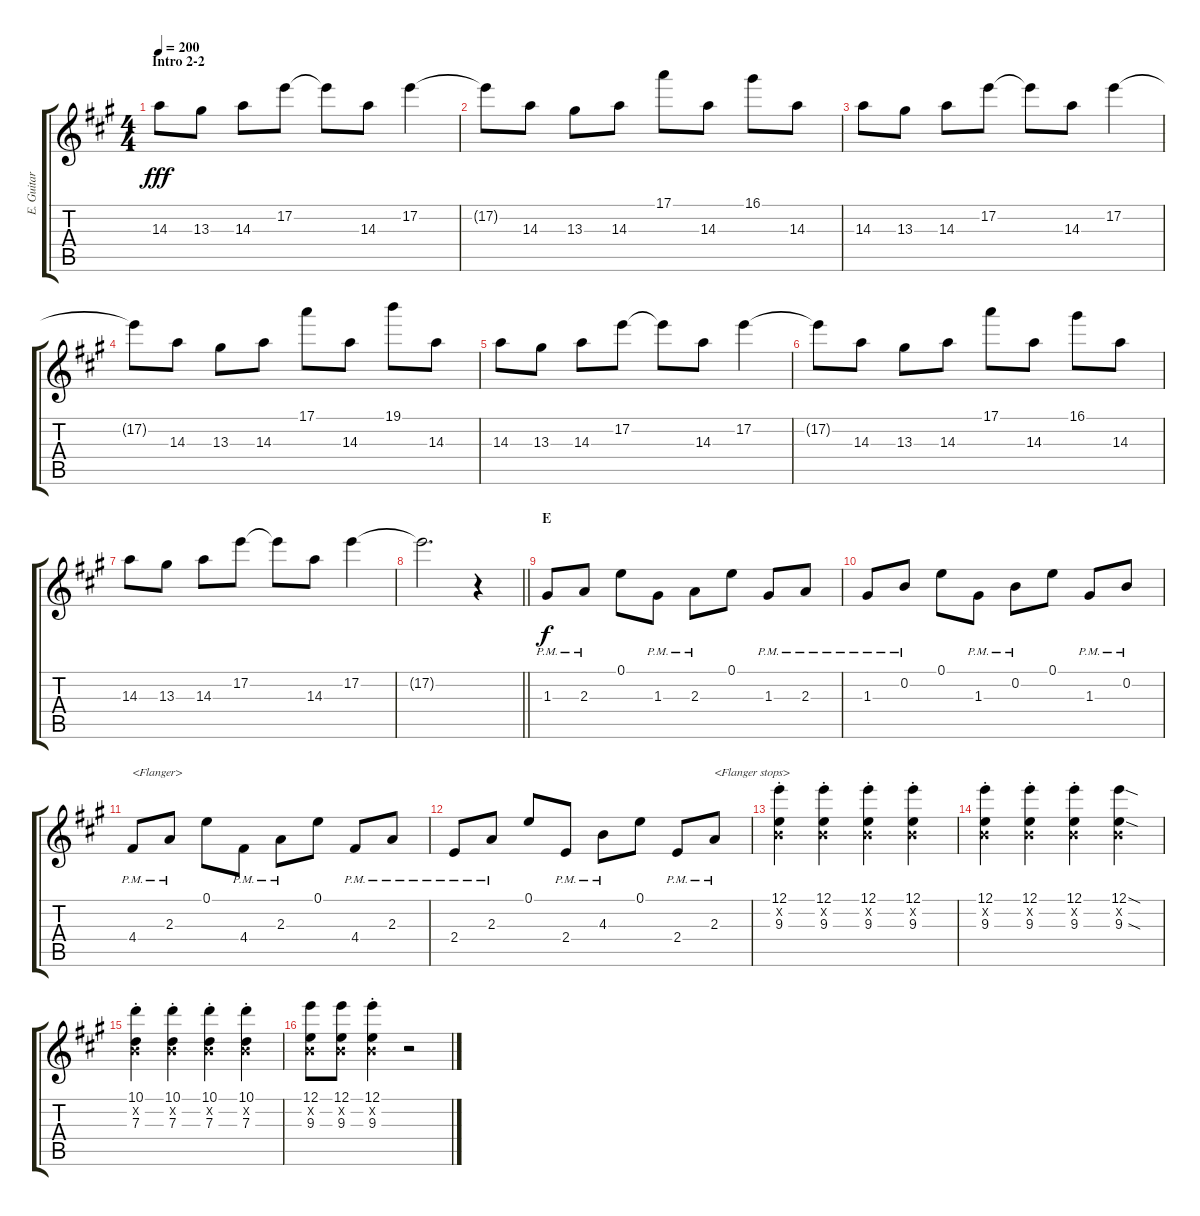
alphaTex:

\track ("E. Guitar I" "E. Guitar ") {instrument overdrivenguitar}
\staff {score tabs}
\tuning (E4 B3 G3 D3 A2 E2) {hide}
\ts (4 4)
\section ("" "Intro 2-2")
\tempo 200
\clef g2
\ks a
14.3.8{dy fff} 13.3.8 14.3.8 17.2.8 17.2{t}.8 14.3.8 17.2.4 |
17.2{t}.8 14.3.8 13.3.8 14.3.8 17.1.8 14.3.8 16.1.8 14.3.8 |
14.3.8 13.3.8 14.3.8 17.2.8 17.2{t}.8 14.3.8 17.2.4 |
17.2{t}.8 14.3.8 13.3.8 14.3.8 17.1.8 14.3.8 19.1.8 14.3.8 |
14.3.8 13.3.8 14.3.8 17.2.8 17.2{t}.8 14.3.8 17.2.4 |
17.2{t}.8 14.3.8 13.3.8 14.3.8 17.1.8 14.3.8 16.1.8 14.3.8 |
14.3.8 13.3.8 14.3.8 17.2.8 17.2{t}.8 14.3.8 17.2.4 |
\barLineRight lightlight
17.2{t}.2{d} r.4 |
\section ("" "E")
1.3{pm}.8{dy f} 2.3{pm}.8 0.1.8 1.3{pm}.8 2.3{pm}.8 0.1.8 1.3{pm}.8 2.3{pm}.8 |
1.3{pm}.8 0.2{pm}.8 0.1.8 1.3{pm}.8 0.2{pm}.8 0.1.8 1.3{pm}.8 0.2{pm}.8 |
4.4{pm}.8{txt "<Flanger>"} 2.3{pm}.8 0.1.8 4.4{pm}.8 2.3{pm}.8 0.1.8 4.4{pm}.8 2.3{pm}.8 |
2.4{pm}.8 2.3{pm}.8 0.1.8 2.4{pm}.8 4.3{pm}.8 0.1.8 2.4{pm}.8 2.3{pm}.8{txt "<Flanger stops>"} |
(12.1{st} 0.2{x} 9.3{st}).4 (12.1{st} 0.2{x} 9.3{st}).4 (12.1{st} 0.2{x} 9.3{st}).4 (12.1{st} 0.2{x} 9.3{st}).4 |
(12.1{st} 0.2{x} 9.3{st}).4 (12.1{st} 0.2{x} 9.3{st}).4 (12.1{st} 0.2{x} 9.3{st}).4 (12.1{sod} 0.2{x} 9.3{sod}).4 |
(10.1{st} 0.2{x} 7.3{st}).4 (10.1{st} 0.2{x} 7.3{st}).4 (10.1{st} 0.2{x} 7.3{st}).4 (10.1{st} 0.2{x} 7.3{st}).4 |
(12.1 0.2{x} 9.3).8 (12.1 0.2{x} 9.3).8 (12.1{st} 0.2{x} 9.3{st}).4 r.2
